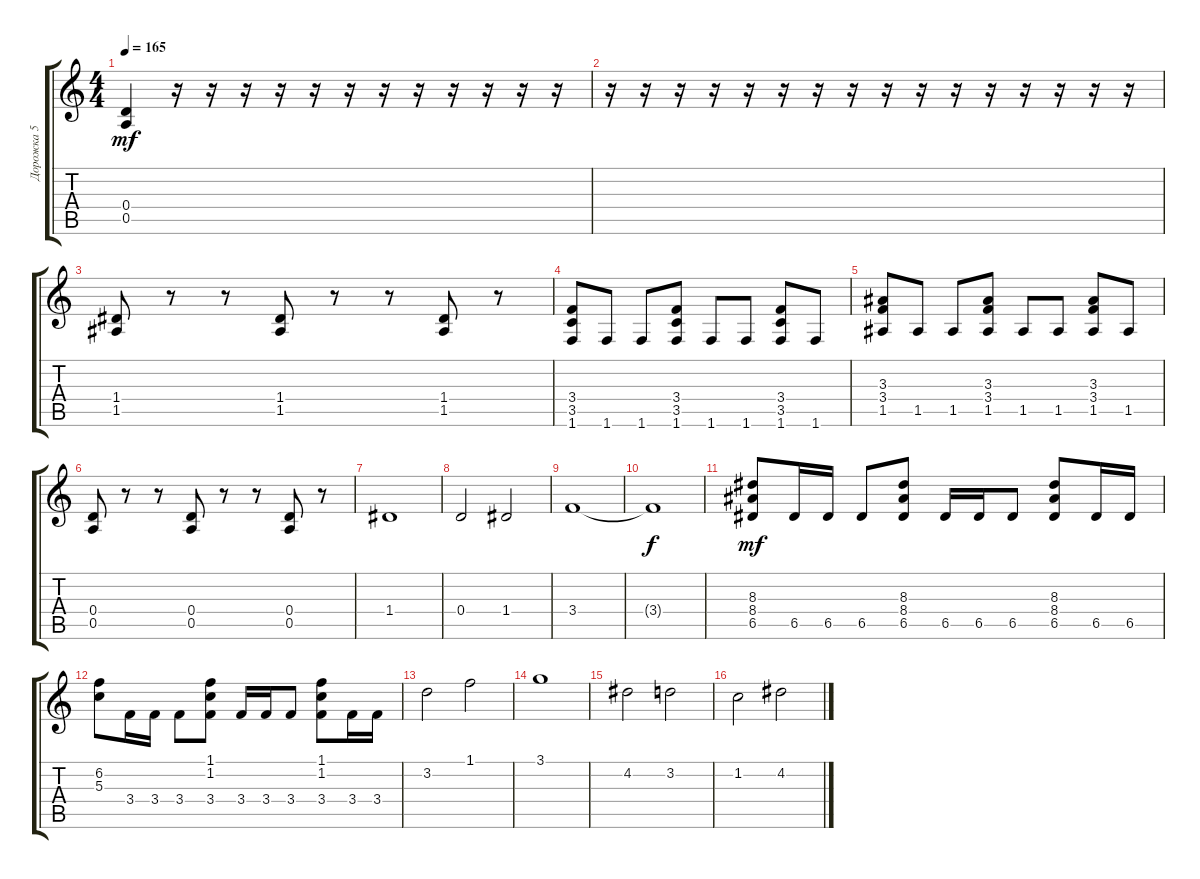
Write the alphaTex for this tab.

\track ("Дорожка 5" "Дорожка 5") {instrument distortionguitar}
\staff {score tabs}
\tuning (E4 B3 G3 D3 A2 E2) {hide}
\ts (4 4)
\tempo 165
\clef g2
\ks c
(0.4 0.5).4{dy mf} r.16 r.16 r.16 r.16 r.16 r.16 r.16 r.16 r.16 r.16 r.16 r.16 |
r.16 r.16 r.16 r.16 r.16 r.16 r.16 r.16 r.16 r.16 r.16 r.16 r.16 r.16 r.16 r.16 |
(1.4 1.5).8 r.8 r.8 (1.4 1.5).8 r.8 r.8 (1.4 1.5).8 r.8 |
(3.4 3.5 1.6).8 1.6.8 1.6.8 (3.4 3.5 1.6).8 1.6.8 1.6.8 (3.4 3.5 1.6).8 1.6.8 |
(3.3 3.4 1.5).8 1.5.8 1.5.8 (3.3 3.4 1.5).8 1.5.8 1.5.8 (3.3 3.4 1.5).8 1.5.8 |
(0.4 0.5).8 r.8 r.8 (0.4 0.5).8 r.8 r.8 (0.4 0.5).8 r.8 |
1.4.1 |
0.4.2 1.4.2 |
3.4.1 |
3.4{t}.1{dy f} |
(8.3 8.4 6.5).8{dy mf} 6.5.16 6.5.16 6.5.8 (8.3 8.4 6.5).8 6.5.16 6.5.16 6.5.8 (8.3 8.4 6.5).8 6.5.16 6.5.16 |
(6.2 5.3).8 3.4.16 3.4.16 3.4.8 (1.1 1.2 3.4).8 3.4.16 3.4.16 3.4.8 (1.1 1.2 3.4).8 3.4.16 3.4.16 |
3.2.2 1.1.2 |
3.1.1 |
4.2.2 3.2.2 |
1.2.2 4.2.2
